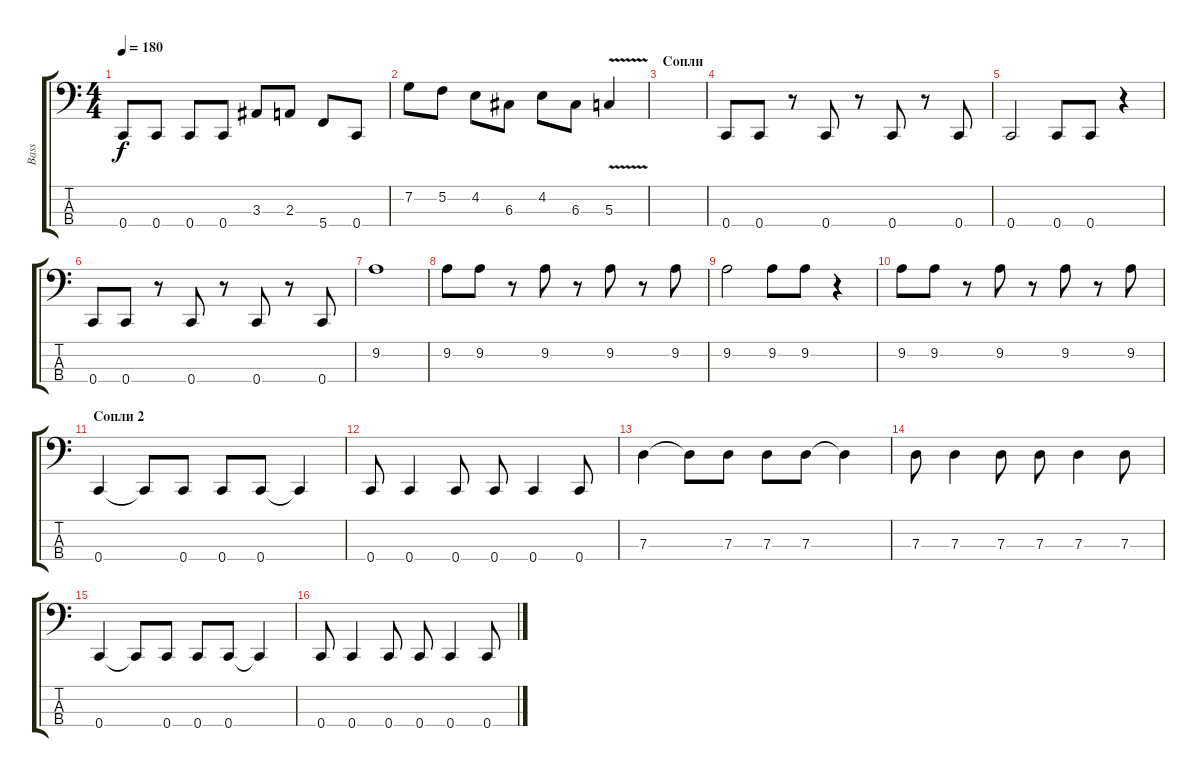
\track ("Bass" "Bass") {instrument electricbasspick}
\staff {score tabs}
\tuning (F2 C2 G1 C1) {hide}
\ts (4 4)
\tempo 180
\clef f4
\ks c
0.4.8{dy f} 0.4.8 0.4.8 0.4.8 3.3.8 2.3.8 5.4.8 0.4.8 |
7.2.8 5.2.8 4.2.8 6.3.8 4.2.8 6.3.8 5.3{v}.4 |
\section ("" "Сопли")
|
0.4.8 0.4.8 r.8 0.4.8 r.8 0.4.8 r.8 0.4.8 |
0.4.2 0.4.8 0.4.8 r.4 |
0.4.8 0.4.8 r.8 0.4.8 r.8 0.4.8 r.8 0.4.8 |
9.2.1 |
9.2.8 9.2.8 r.8 9.2.8 r.8 9.2.8 r.8 9.2.8 |
9.2.2 9.2.8 9.2.8 r.4 |
9.2.8 9.2.8 r.8 9.2.8 r.8 9.2.8 r.8 9.2.8 |
\section ("" "Сопли 2")
0.4.4 0.4{t}.8 0.4.8 0.4.8 0.4.8 0.4{t}.4 |
0.4.8 0.4.4 0.4.8 0.4.8 0.4.4 0.4.8 |
7.3.4 7.3{t}.8 7.3.8 7.3.8 7.3.8 7.3{t}.4 |
7.3.8 7.3.4 7.3.8 7.3.8 7.3.4 7.3.8 |
0.4.4 0.4{t}.8 0.4.8 0.4.8 0.4.8 0.4{t}.4 |
0.4.8 0.4.4 0.4.8 0.4.8 0.4.4 0.4.8
